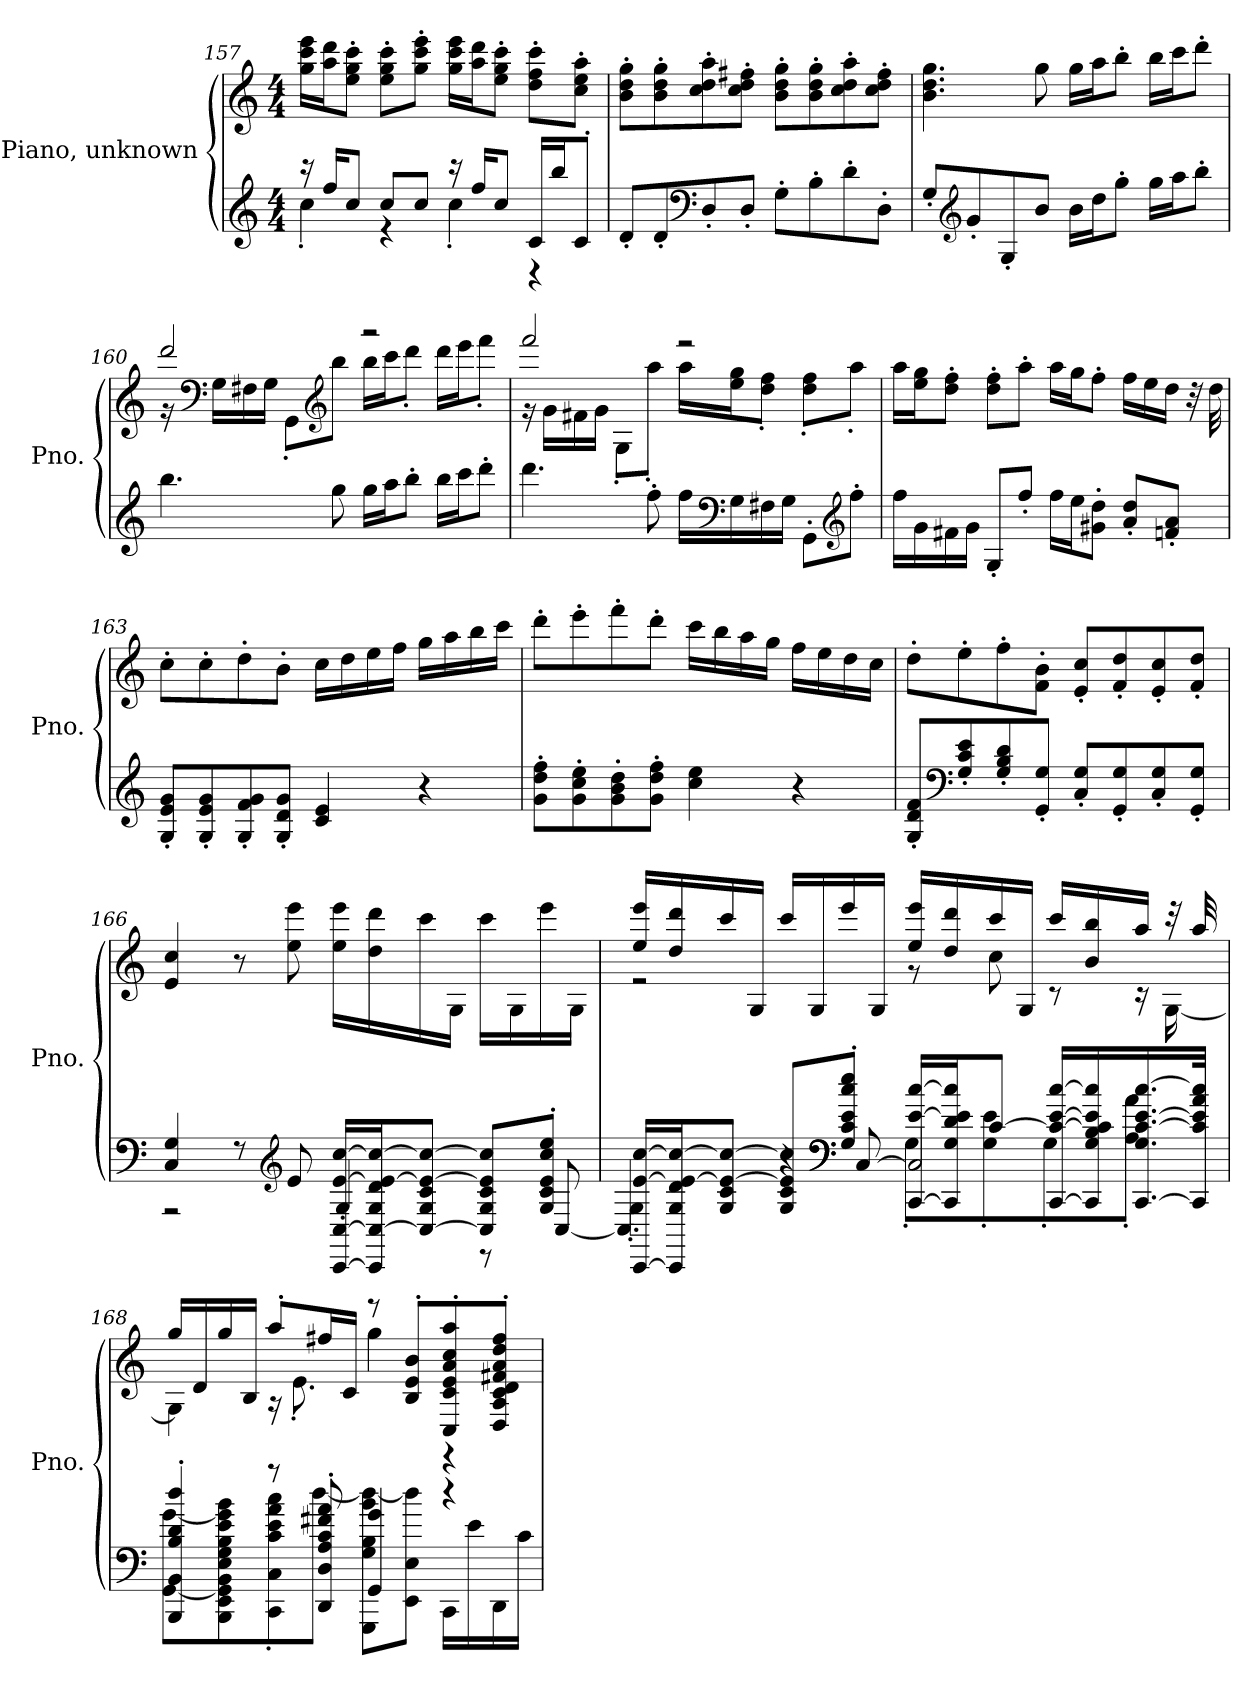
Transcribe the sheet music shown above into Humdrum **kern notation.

**kern	**kern
*part1	*part1
*staff2	*staff1
*I"Piano, unknown	*
*I'Pno.	*
!!LO:LB:g=z
*clefG2	*clefG2
*k[]	*k[]
*M4/4	*M4/4
=157	=157
*^	*
16r	4cc'\	16gg\ 16ccc\ 16eee\LL
16ff/KL	.	16aa\ 16ddd\J
8cc/J	.	8ee\' 8gg\' 8ccc\'J
8cc/L	4r	8ee\' 8gg\' 8ccc\'L
8cc/J	.	8gg\' 8ccc\' 8eee\'J
16r	4cc'\	16gg\ 16ccc\ 16eee\LL
16ff/KL	.	16aa\ 16ddd\J
8cc/J	.	8ee\' 8gg\' 8ccc\'J
16c/LL	4r	8dd\' 8ff\' 8ccc\'L
16bb/J	.	.
8c'/J	.	8cc\' 8ee\' 8aa\'J
*v	*v	*
=158	=158
8d'/L	8b\' 8dd\' 8gg\'L
8d'/	8b\' 8dd\' 8gg\'
*clefF4	*
8D'/	8cc\' 8dd\' 8aa\'
8D'/J	8cc\' 8dd\' 8ff#X\'J
8G'\L	8b\' 8dd\' 8gg\'L
8B'\	8b\' 8dd\' 8gg\'
8d'\	8cc\' 8dd\' 8aa\'
8D'\J	8cc\' 8dd\' 8ff#\'J
=159	=159
8G'/L	4.b\ 4.dd\ 4.gg\
*clefG2	*
8g'/	.
8G'/	.
8b/J	8gg\
16b\LL	16gg\LL
16dd\J	16aa\J
8gg'\J	8bb'\J
16gg\LL	16bb\LL
16aa\J	16ccc\J
8bb'\J	8ddd'\J
!!LO:LB:g=z
=160	=160
*	*^
4.bb\	2ddd/	16r
*	*clefF4	*
.	.	16G\LL
.	.	16F#X\
.	.	16G\JJ
.	.	8GG'\L
*	*clefG2	*
8gg\	.	8bb\J
16gg\LL	2r	16bb\LL
16aa\J	.	16ccc\J
8bb'\J	.	8ddd'\J
16bb\LL	.	16ddd\LL
16ccc\J	.	16eee\J
8ddd'\J	.	8fff'\J
=161	=161	=161
4.ddd\	2fff/	16r
.	.	16g\LL
.	.	16f#X\
.	.	16g\JJ
.	.	8G'\L
8ff'\	.	8aa'\J
16ff\LL	2r	16aa\LL
*clefF4	*	*
16G\	.	16ee\ 16gg\J
16F#X\	.	8dd\' 8ff\'J
16G\JJ	.	.
8GG'\L	.	8dd\' 8ff\'L
*clefG2	*	*
8ff'\J	.	8aa'\J
*	*v	*v
!!LO:LB:g=z
=162	=162
16ff\LL	16aa\LL
16g\	16ee\ 16gg\J
16f#X\	8dd\' 8ff\'J
16g\JJ	.
8G'/L	8dd\' 8ff\'L
8ff'/J	8aa'\J
16ff\LL	16aa\LL
16ee\J	16gg\J
8g#X\' 8dd\'J	8ff'\J
8a/' 8dd/'L	16ff\LL
.	16ee\
8fn/' 8a/'J	16dd\JJ
.	32r
.	32dd\
=163	=163
8G/' 8e/' 8g/'L	8cc'\L
8G/' 8e/' 8g/'	8cc'\
8G/' 8f/' 8g/'	8dd'\
8G/' 8d/' 8g/'J	8b'\J
4c/ 4e/	16cc\LL
.	16dd\
.	16ee\
.	16ff\JJ
4r	16gg\LL
.	16aa\
.	16bb\
.	16ccc\JJ
=164	=164
8g\' 8dd\' 8ff\'L	8ddd'\L
8g\' 8cc\' 8ee\'	8eee'\
8g\' 8b\' 8dd\'	8fff'\
8g\' 8dd\' 8ff\'J	8ddd'\J
4cc\ 4ee\	16ccc\LL
.	16bb\
.	16aa\
.	16gg\JJ
4r	16ff\LL
.	16ee\
.	16dd\
.	16cc\JJ
!!LO:PB:g=z
=165	=165
8G/' 8d/' 8f/'L	8dd'\L
*clefF4	*
8G/' 8c/' 8e/'	8ee'\
8G/' 8B/' 8d/'	8ff'\
8GG/' 8G/'J	8f\' 8b\'J
8C/' 8G/'L	8e/' 8cc/'L
8GG/' 8G/'	8f/' 8dd/'
8C/' 8G/'	8e/' 8cc/'
8GG/' 8G/'J	8f/' 8dd/'J
=166	=166
*^	*
4C/ 4G/	2r	4e/ 4cc/
8r	.	8r
*clefG2	*	*
8e/	.	8ee\ 8eee\
[16CC/ [16C/ [16e/ [16cc/LL	4G'/	16ee\ 16eee\LL
16CC/] 16C/_ 16G/ 16d/ 16e/_ 16cc/_J	.	16dd\ 16ddd\
8C/_ 8G/ 8c/ 8e/_ 8cc/_J	.	16ccc\
.	.	16G\JJ
8C/] 8G/ 8c/ 8e/] 8cc/]L	8r	16ccc\LL
.	.	16G\
8G/' 8c/' 8e/' 8cc/' 8ee/'J	[8C/	16eee\
.	.	16G\JJ
!!LO:LB:g=z
=167	=167	=167
*	*^	*^
[16CC/ [16e/ [16cc/LL	4G'\	4.C/]	16ee/ 16eee/LL	2r
16CC/] 16G/ 16d/ 16e/_ 16cc/_J	.	.	16dd/ 16ddd/	.
8G/ 8c/ 8e/_ 8cc/_J	.	.	16ccc/	.
.	.	.	16G/JJ	.
8G/ 8c/ 8e/] 8cc/]L	4r	.	16ccc/LL	.
.	.	.	16G/	.
*clefF4	*	*	*	*
8G/' 8c/' 8e/' 8cc/' 8ee/'J	.	[8C/	16eee/	.
.	.	.	16G/JJ	.
[16CC/ [16e/ [16cc/LL	8G'\L	2C/]	16ee/ 16eee/LL	8r
16CC/] 16G/ 16d/ 16e/] 16cc/]J	.	.	16dd/ 16ddd/	.
[8c/J	8G\' 8e\'	.	16ccc/	8cc\
.	.	.	16G/JJ	.
[16CC/ 16c/_ [16e/ [16cc/LL	8G'\	.	16ccc/LL	8r
16CC/] 16G/ 16B/ 16c/] 16e/] 16cc/]	.	.	16b/ 16bb/	.
[16.CC/ 16.G/ [16.c/ [16.e/ [16.cc/	8A\' 8a\'J	.	16aa/JJ	16r
.	.	.	32r	[16G\
32CC/] 32c/] 32e/] 32a/ 32cc/]JJk	.	.	32aa/	.
*	*v	*v	*	*
=168	=168	=168	=168
4BBB/' 4BB/' 4B/' 4d/' 4dd/'	[8GG\ [8g\L	16gg/LL	4G\]
.	.	16d/	.
.	8BBB\ 8EE\ 8GG\] 8BB\ 8E\ 8G\ 8B\ 8e\ 8g\] 8b\	16gg/	.
.	.	16B/JJ	.
8r	8CC\' 8C\' 8c\' 8e\' 8a\' 8cc\'	8aa'/L	16r
.	.	.	8.e'\
8DD/' 8D/' 8A/' 8c/' 8f#X/' 8a/'	[8dd\J	16ff#X/L	.
.	.	16c/JJ	.
4GG/ 4g/	8GGG\ 8G\ 8B\ 8b\ 8dd\_L	8r	4gg\
.	8EE\ 8E\ 8dd\]J	8B/' 8e/' 8b/'L	.
4r	16CC\LL	8C/' 8c/' 8e/' 8a/' 8cc/' 8aa/'	4r
.	16e\	.	.
.	16DD\	8D/' 8A/' 8c/' 8d/' 8f#X/' 8a/' 8dd/' 8ff#/'J	.
.	16c\JJ	.	.
*v	*v	*	*
*	*v	*v
=	=
*-	*-
